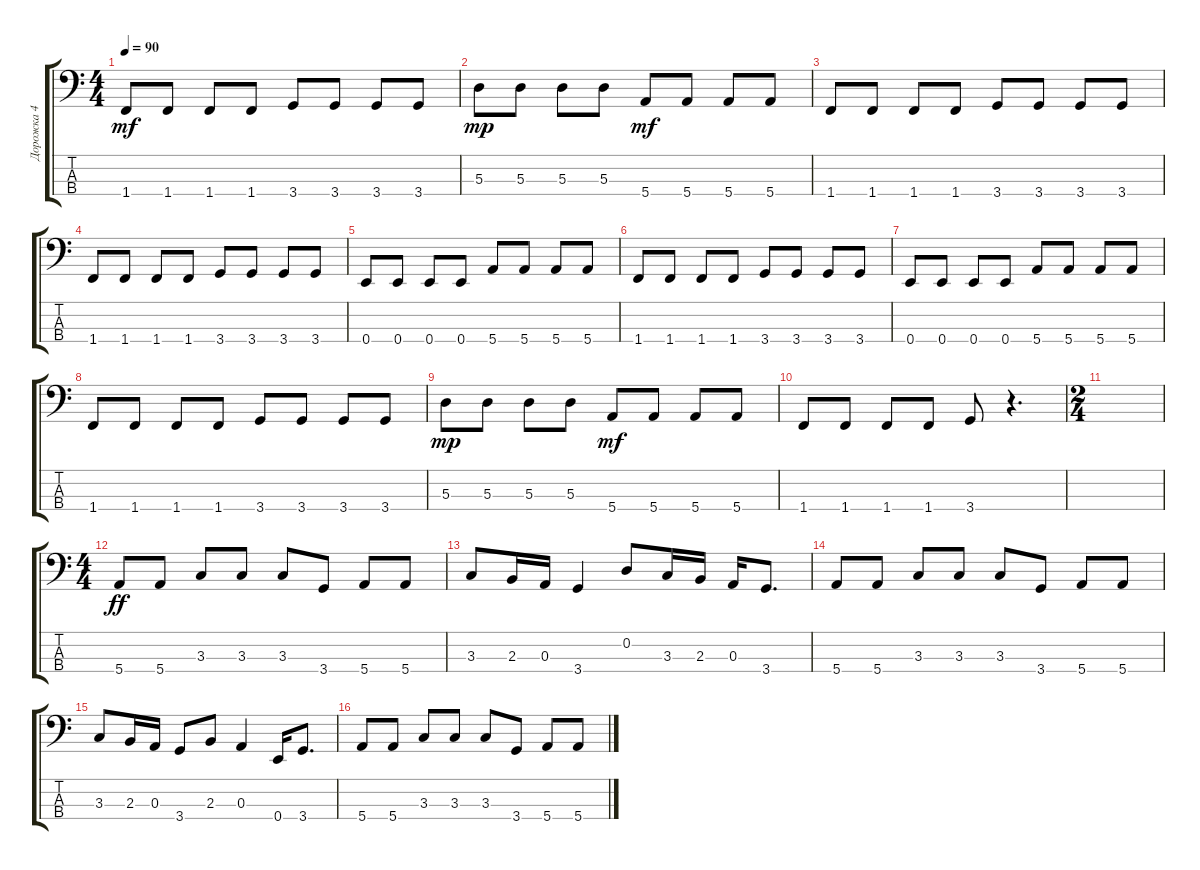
\track ("Дорожка 4" "Дорожка 4") {instrument electricbassfinger}
\staff {score tabs}
\tuning (G2 D2 A1 E1) {hide}
\ts (4 4)
\tempo 90
\clef f4
\ks c
1.4.8{dy mf} 1.4.8 1.4.8 1.4.8 3.4.8 3.4.8 3.4.8 3.4.8 |
5.3.8{dy mp} 5.3.8 5.3.8 5.3.8 5.4.8{dy mf} 5.4.8 5.4.8 5.4.8 |
1.4.8 1.4.8 1.4.8 1.4.8 3.4.8 3.4.8 3.4.8 3.4.8 |
1.4.8 1.4.8 1.4.8 1.4.8 3.4.8 3.4.8 3.4.8 3.4.8 |
0.4.8 0.4.8 0.4.8 0.4.8 5.4.8 5.4.8 5.4.8 5.4.8 |
1.4.8 1.4.8 1.4.8 1.4.8 3.4.8 3.4.8 3.4.8 3.4.8 |
0.4.8 0.4.8 0.4.8 0.4.8 5.4.8 5.4.8 5.4.8 5.4.8 |
1.4.8 1.4.8 1.4.8 1.4.8 3.4.8 3.4.8 3.4.8 3.4.8 |
5.3.8{dy mp} 5.3.8 5.3.8 5.3.8 5.4.8{dy mf} 5.4.8 5.4.8 5.4.8 |
1.4.8 1.4.8 1.4.8 1.4.8 3.4.8 r.4{d} |
\ts (2 4)
|
\ts (4 4)
5.4.8{dy ff} 5.4.8 3.3.8 3.3.8 3.3.8 3.4.8 5.4.8 5.4.8 |
3.3.8 2.3.16 0.3.16 3.4.4 0.2.8 3.3.16 2.3.16 0.3.16 3.4.8{d} |
5.4.8 5.4.8 3.3.8 3.3.8 3.3.8 3.4.8 5.4.8 5.4.8 |
3.3.8 2.3.16 0.3.16 3.4.8 2.3.8 0.3.4 0.4.16 3.4.8{d} |
5.4.8 5.4.8 3.3.8 3.3.8 3.3.8 3.4.8 5.4.8 5.4.8
